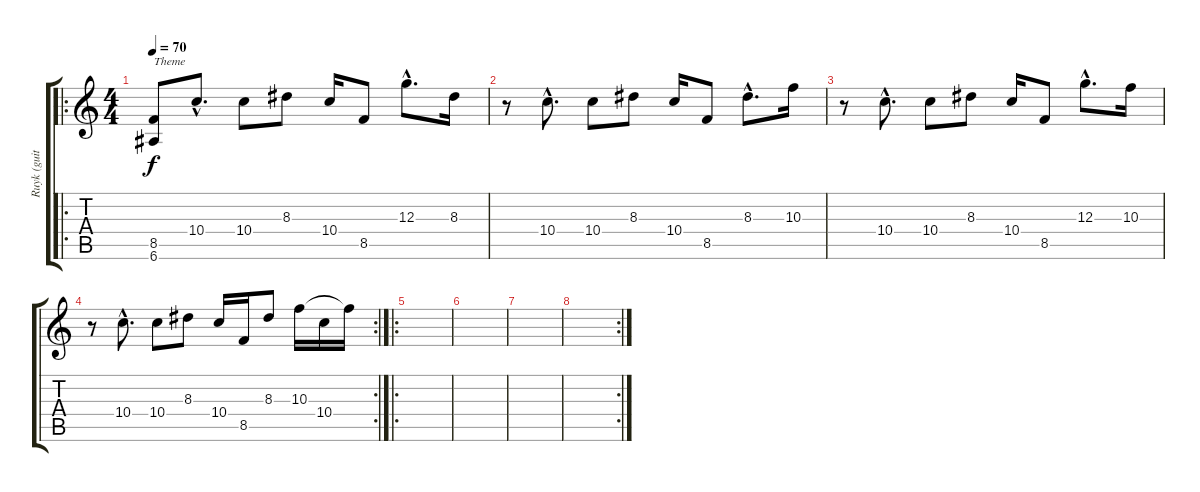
\track ("Ruyk (guitar)" "Ruyk (guit") {instrument acousticguitarsteel}
\staff {score tabs}
\tuning (E4 B3 G3 D3 A2 E2) {hide}
\ro
\ts (4 4)
\tempo 70
\clef g2
\ks c
(8.5 6.6).8{txt "Theme" dy f instrument acousticguitarsteel} 10.4{hac}.8{d} 10.4.8 8.3.8 10.4.16 8.5.8 12.3{hac}.8{d} 8.3.16 |
r.8 10.4{hac}.8{d} 10.4.8 8.3.8 10.4.16 8.5.8 8.3{hac}.8{d} 10.3.16 |
r.8 10.4{hac}.8{d} 10.4.8 8.3.8 10.4.16 8.5.8 12.3{hac}.8{d} 10.3.16 |
\rc 2
r.8 10.4{hac}.8{d} 10.4.8 8.3.8 10.4.16 8.5.16 8.3.8 10.3.16 10.4.16 10.3{t}.16 |
\ro
|
|
|
\rc 2
